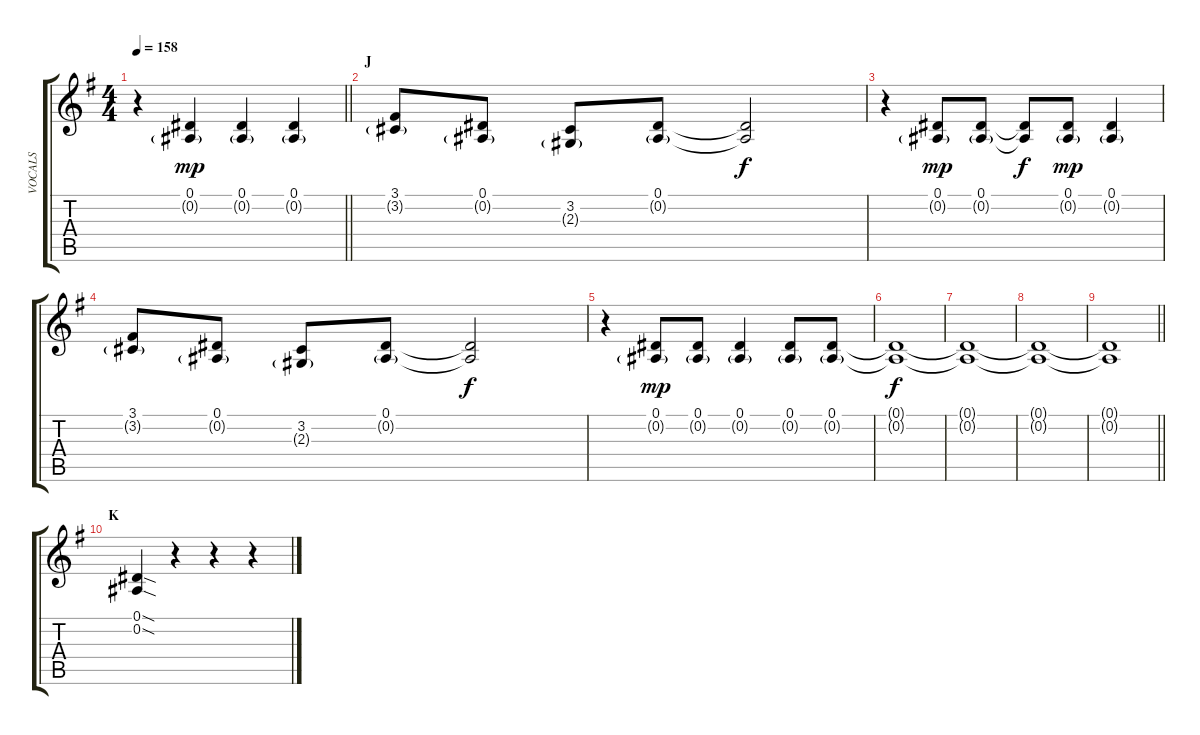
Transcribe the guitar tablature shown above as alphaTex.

\track ("VOCALS" "VOCALS") {instrument oboe}
\staff {score tabs}
\tuning (Eb4 Bb3 Gb3 Db3 Ab2 Eb2) {hide}
\ts (4 4)
\tempo 158
\clef g2
\barLineRight lightlight
\ks g
r.4{dy mp} (0.1 0.2{g}).4 (0.1 0.2{g}).4 (0.1 0.2{g}).4 |
\section ("" "J")
(3.1 3.2{g}).8 (0.1 0.2{g}).8 (3.2 2.3{g}).8 (0.1 0.2{g}).8 (0.1{t} 0.2{t}).2{dy f} |
r.4 (0.1 0.2{g}).8{dy mp} (0.1 0.2{g}).8 (0.1{t} 0.2{t}).8{dy f} (0.1 0.2{g}).8{dy mp} (0.1 0.2{g}).4 |
(3.1 3.2{g}).8 (0.1 0.2{g}).8 (3.2 2.3{g}).8 (0.1 0.2{g}).8 (0.1{t} 0.2{t}).2{dy f} |
r.4 (0.1 0.2{g}).8{dy mp} (0.1 0.2{g}).8 (0.1 0.2{g}).4 (0.1 0.2{g}).8 (0.1 0.2{g}).8 |
(0.1{t} 0.2{t}).1{dy f} |
(0.1{t} 0.2{t}).1 |
(0.1{t} 0.2{t}).1 |
\barLineRight lightlight
(0.1{t} 0.2{t}).1 |
\section ("" "K")
(0.1{sod} 0.2{sod}).4 r.4 r.4 r.4
